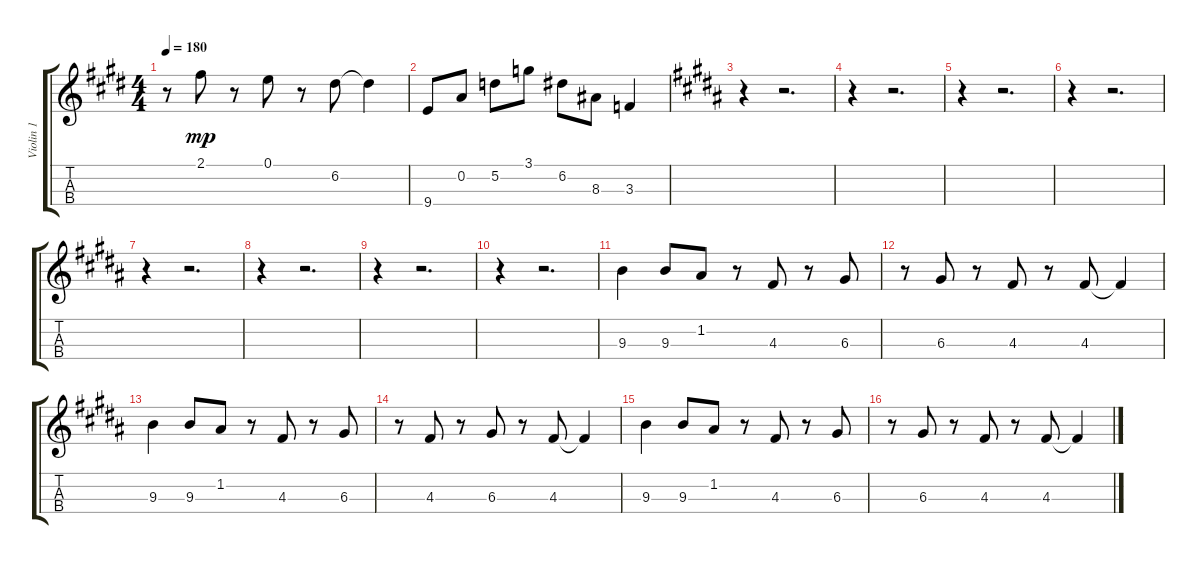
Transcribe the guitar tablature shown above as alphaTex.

\track ("Violin 1" "Violin 1") {instrument violin}
\staff {score tabs}
\tuning (E5 A4 D4 G3) {hide}
\ts (4 4)
\tempo 180
\clef g2
\ks e
r.8{dy mp} 2.1.8 r.8 0.1.8 r.8 6.2.8 6.2{t}.4 |
9.4.8 0.2.8 5.2.8 3.1.8 6.2.8 8.3.8 3.3.4 |
\ks b
r.4 r.2{d} |
r.4 r.2{d} |
r.4 r.2{d} |
r.4 r.2{d} |
r.4 r.2{d} |
r.4 r.2{d} |
r.4 r.2{d} |
r.4 r.2{d} |
9.3.4 9.3.8 1.2.8 r.8 4.3.8 r.8 6.3.8 |
r.8 6.3.8 r.8 4.3.8 r.8 4.3.8 4.3{t}.4 |
9.3.4 9.3.8 1.2.8 r.8 4.3.8 r.8 6.3.8 |
r.8 4.3.8 r.8 6.3.8 r.8 4.3.8 4.3{t}.4 |
9.3.4 9.3.8 1.2.8 r.8 4.3.8 r.8 6.3.8 |
r.8 6.3.8 r.8 4.3.8 r.8 4.3.8 4.3{t}.4
